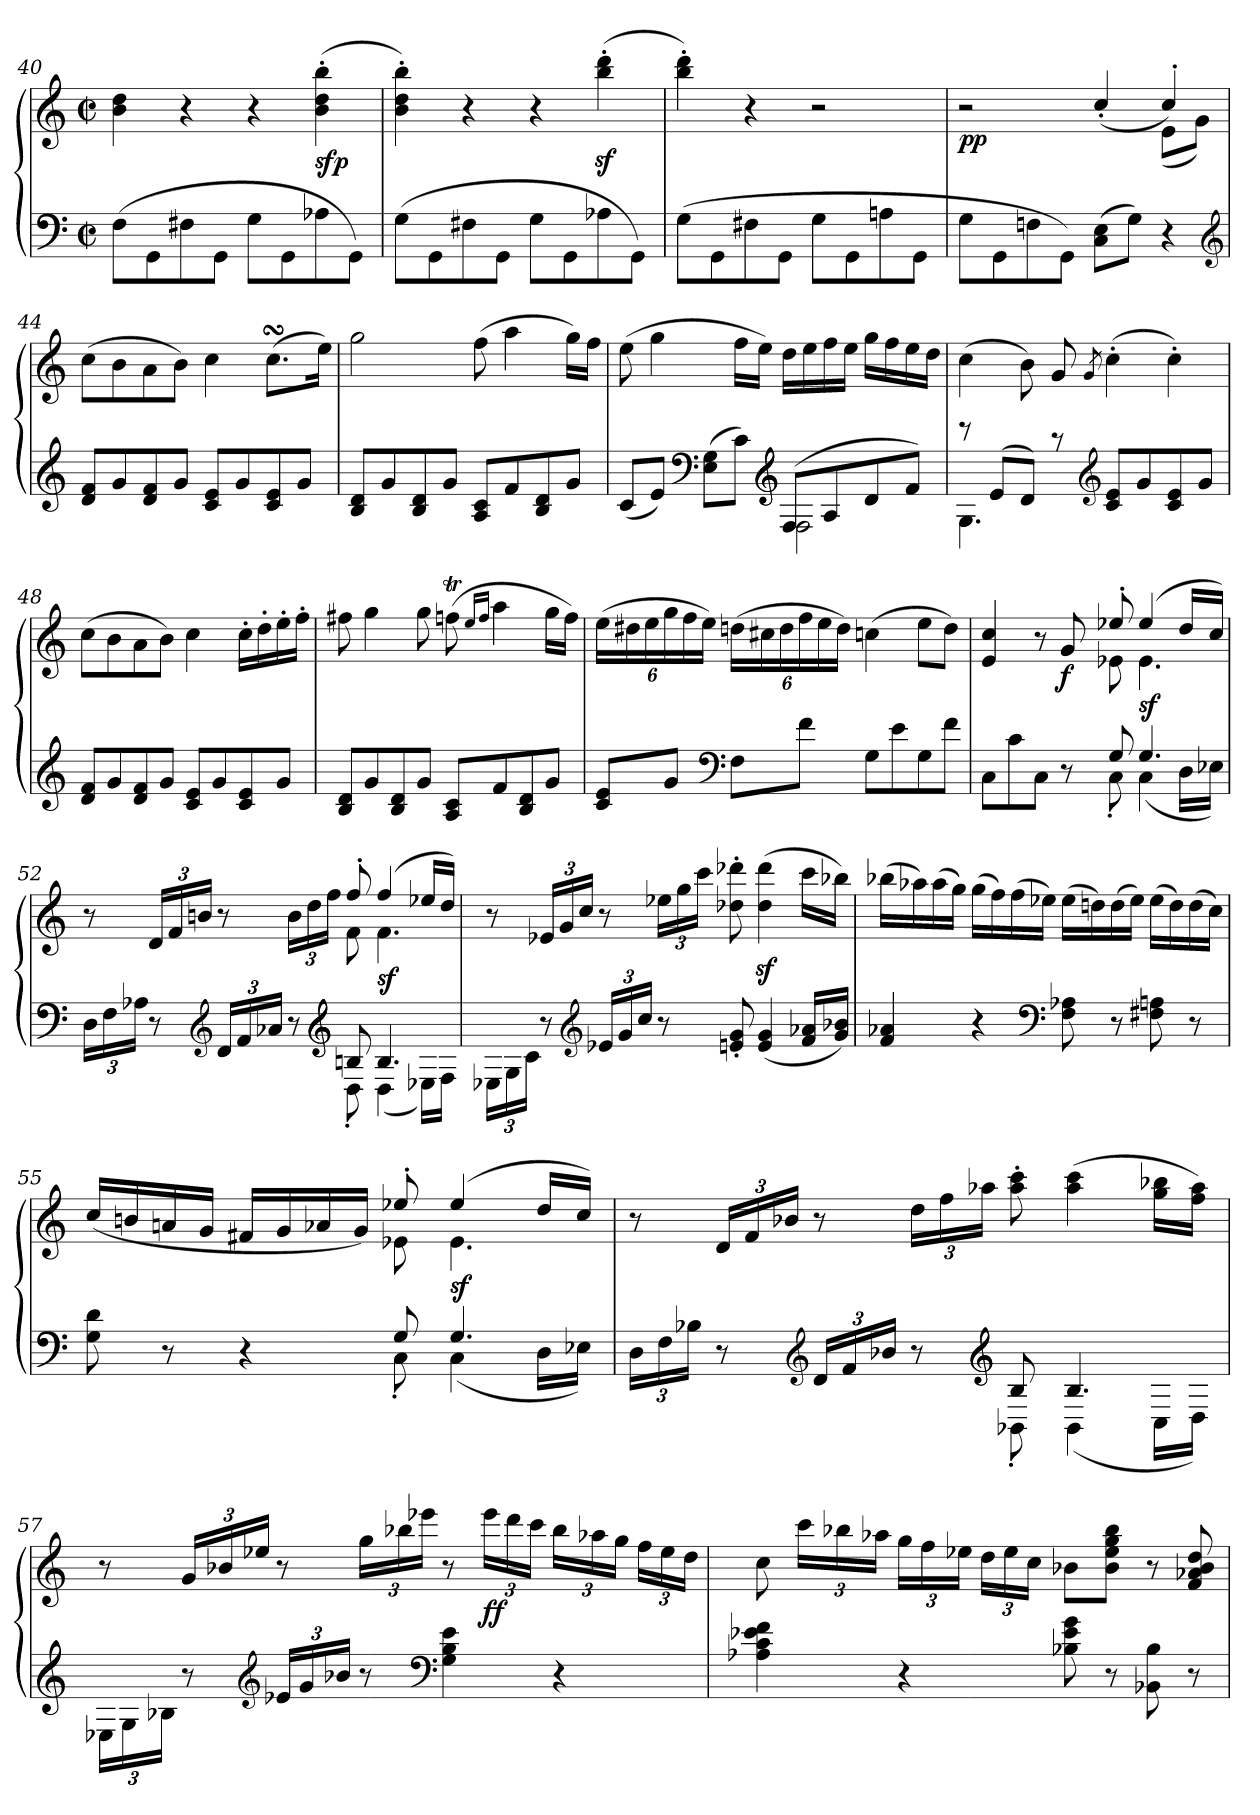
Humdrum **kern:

**kern	**kern	**dynam
*part1	*part1	*part1
*staff2	*staff1	*staff1/2
*clefF4	*clefG2	*
*M2/2	*M2/2	*
*met(c|)	*met(c|)	*
=40	=40	=40
(>8F\L	4b\ 4dd\	.
8GG\	.	.
8F#X\	4r	.
8GG\J	.	.
8G\L	4r	.
8GG\	.	.
!	!	!LO:DY:b
8A-X\	(4b'\ 4dd'\ 4bb'\	sfp
8GG\J)	.	.
=41	=41	=41
(>8G\L	4b'\ 4dd'\ 4bb'\)	.
8GG\	.	.
8F#X\	4r	.
8GG\J	.	.
8G\L	4r	.
8GG\	.	.
8A-X\	(4bbz<'\ 4dddz<'\	.
8GG\J)	.	.
=42	=42	=42
!	!	!LO:DY:b
(>8G\L	4bb'\ 4ddd'\)	decresc.
8GG\	.	.
8F#X\	4r	.
8GG\J	.	.
8G\L	2r	.
8GG\	.	.
8An\	.	.
8GG\J	.	.
=43	=43	=43
*	*^	*
!	!	!	!LO:DY:b
8G\L	2r	2ryy	pp
8GG\	.	.	.
8Fn\	.	.	.
8GG\J)	.	.	.
(>8C\ 8E\L	(>4cc'>/	4ryy	.
8G\J)	.	.	.
4r	4cc'>/)	(<8e\L	.
.	.	8g\J)	.
*	*v	*v	*
*clefG2	*	*
!!LO:LB:g=z
=44	=44	=44
8d/ 8f/L	(>8cc\L	.
8g/	8b\	.
8d/ 8f/	8a\	.
8g/J	8b\J)	.
8c/ 8e/L	4cc\	.
8g/	.	.
8c/ 8e/	(>8.ccsSSs\L	.
8g/J	.	.
.	16ee\Jk)	.
=45	=45	=45
8B/ 8d/L	2gg\	.
8g/	.	.
8B/ 8d/	.	.
8g/J	.	.
8A/ 8c/L	(>8ff\	.
8f/	4aa\	.
8B/ 8d/	.	.
8g/J	16gg\LL)	.
.	16ff\JJ	.
=46	=46	=46
*^	*	*
(>8c/L	2ryy	(>8ee\	.
8e/J)	.	4gg\	.
*clefF4	*	*	*
(>8E\ 8G\L	.	.	.
8c\J)	.	16ff\LL	.
.	.	16ee\JJ)	.
*clefG2	*	*	*
(<8F/L	2F\	16dd\LL	.
.	.	16ee\	.
8A/	.	16ff\	.
.	.	16ee\JJ	.
8d/	.	16gg\LL	.
.	.	16ff\	.
8f/J)	.	16ee\	.
.	.	16dd\JJ	.
=47	=47	=47	=47
8rccc	4.G\	(>4cc\	.
(>8e/L	.	.	.
8d/J)	.	8b\)	.
8raa	2ryy	8g/	.
*clefG2	*	*	*
.	.	8qg/	.
8c/ 8e/L	.	(>4cc'\	.
8g/	.	.	.
8c/ 8e/	.	4cc'\)	.
8g/J	8ryy	.	.
*v	*v	*	*
!!LO:LB:g=z
=48	=48	=48
8d/ 8f/L	(>8cc\L	.
8g/	8b\	.
8d/ 8f/	8a\	.
8g/J	8b\J)	.
8c/ 8e/L	4cc\	.
8g/	.	.
8c/ 8e/	16cc'\LL	.
.	16dd'\	.
8g/J	16ee'\	.
.	16ff'\JJ	.
=49	=49	=49
8B/ 8d/L	8ff#X\	.
8g/	4gg\	.
8B/ 8d/	.	.
8g/J	8gg\	.
8A/ 8c/L	(>8ffnT\	.
.	16qee/LL	.
.	16qff/JJ	.
8f/	4aa\	.
8B/ 8d/	.	.
8g/J	16gg\LL	.
.	16ff\JJ)	.
=50	=50	=50
*	*Xbrackettup	*
8c/ 8e/L	(>24ee\LL	.
.	24dd#X\	.
.	24ee\	.
8g/J	24gg\	.
.	24ff\	.
.	24ee\JJ)	.
*clefF4	*	*
8F\L	(>24ddn\LL	.
.	24cc#X\	.
.	24dd\	.
8f\J	24ff\	.
.	24ee\	.
.	24dd\JJ)	.
8G\L	(>4ccn\	.
8e\	.	.
8G\	8ee\L	.
8f\J	8dd\J)	.
=51	=51	=51
8C\L	4e/ 4cc/	.
8c\	.	.
8C\J	8r	.
!	!	!LO:DY:b
8r	8g/	f
=51-	=51-	=51-
*^	*^	*
8G/	8C'<\	8ee-'>/	8e-\	.
!	!	!	!	!LO:DY:b
4.G/	(<4C\	(>4ee-/	4.e-\	sf
.	16D\LL	16dd/LL	.	.
.	16E-\JJ)	16cc/JJ)	.	.
!!LO:PB:g=z	!!
=52	=52	=52	=52	=52
*Xbrackettup	*	*	*	*
24D\LL	2ryy	8r	2ryy	.
24F\	.	.	.	.
24A-\JJ	.	.	.	.
8r	.	24d/LL	.	.
.	.	24f/	.	.
.	.	24bn/JJ	.	.
*clefG2	*	*	*	*
24d/LL	.	8r	.	.
24f/	.	.	.	.
24a-/JJ	.	.	.	.
8r	.	24b\LL	.	.
.	.	24dd\	.	.
.	.	24ff\JJ	.	.
*clefG2	*	*	*	*
8Bn/	8D'<\	8ff'>/	8f\	.
!	!	!	!	!LO:DY:b
4.B/	(<4D\	(>4ff/	4.f\	sf
.	16E-\LL)	16ee-/LL	.	.
.	16F\JJ	16dd/JJ)	.	.
*v	*v	*	*	*
*	*v	*v	*
=53	=53	=53
24E-\LL	8r	.
24G\	.	.
24c\JJ	.	.
8r	24e-/LL	.
.	24g/	.
.	24cc/JJ	.
*clefG2	*	*
24e-/LL	8r	.
24g/	.	.
24cc/JJ	.	.
8r	24ee-\LL	.
.	24gg\	.
.	24ccc\JJ	.
8en'</ 8g'</	8dd-X'>\ 8ddd-X'>\	.
(<4e/ 4g/	(>4dd-z<\ 4ddd-z<\	.
16f/ 16a-/LL	16ccc\LL	.
16g/ 16b-/JJ)	16bb-\JJ)	.
=54	=54	=54
4f/ 4a-/	(>16bb-\LL	.
.	16aa-\)	.
.	(>16aa-\	.
.	16gg\JJ)	.
4r	(>16gg\LL	.
.	16ff\)	.
.	(>16ff\	.
.	16ee-\JJ)	.
*clefF4	*	*
8F\ 8A-\	(>16ee-\LL	.
.	16ddn\)	.
8r	(16dd\	.
.	16ee-\JJ)	.
8F#X\ 8An\	(>16ee-\LL	.
.	16dd\)	.
8r	(>16dd\	.
.	16cc\JJ)	.
!!LO:LB:g=z
=55	=55	=55
*^	*^	*
8G\ 8d\	2ryy	(<16cc/LL	2ryy	.
.	.	16bn/	.	.
8r	.	16an/	.	.
.	.	16g/JJ	.	.
4r	.	16f#X/LL	.	.
.	.	16g/	.	.
.	.	16a-X/	.	.
.	.	16g/JJ)	.	.
8G/	8C'<\	8ee-'>/	8e-\	.
!	!	!	!	!LO:DY:b
4.G/	(<4C\	(>4ee-/	4.e-\	sf
.	16D\LL	16dd/LL	.	.
.	16E-\JJ)	16cc/JJ)	.	.
*	*	*v	*v	*
=56	=56	=56	=56
24D\LL	2ryy	8r	.
24F\	.	.	.
24B-\JJ	.	.	.
8r	.	24d/LL	.
.	.	24f/	.
.	.	24b-/JJ	.
*clefG2	*	*	*
24d/LL	.	8r	.
24f/	.	.	.
24b-/JJ	.	.	.
8r	.	24dd\LL	.
.	.	24ff\	.
.	.	24aa-\JJ	.
*clefG2	*	*	*
8B-/	8BB-'<\	8aa-'>\ 8ccc'>\	.
4.B-/	(<4BB-\	(>4aa-\ 4ccc\	.
.	16C\LL	16gg\ 16bb-\LL	.
.	16D\JJ)	16ff\ 16aa-\JJ)	.
*v	*v	*	*
=57	=57	=57
24E-\LL	8r	.
24G\	.	.
24B-\JJ	.	.
8r	24g/LL	.
.	24b-/	.
.	24ee-/JJ	.
*clefG2	*	*
24e-/LL	8r	.
24g/	.	.
24b-/JJ	.	.
8r	24gg\LL	.
.	24bb-\	.
.	24eee-\JJ	.
*clefF4	*	*
4G\ 4B-\ 4e-\	8r	.
!	!	!LO:DY:b
.	24eee-\LL	ff
.	24ddd\	.
.	24ccc\JJ	.
4r	24bb-\LL	.
.	24aa-\	.
.	24gg\JJ	.
.	24ff\LL	.
.	24ee-\	.
.	24dd\JJ	.
!!LO:LB:g=z
=58	=58	=58
4A-\ 4c\ 4e-\ 4f\	8cc\	.
.	24ccc\LL	.
.	24bb-\	.
.	24aa-\JJ	.
4r	24gg\LL	.
.	24ff\	.
.	24ee-\JJ	.
.	24dd\LL	.
.	24ee-\	.
.	24cc\JJ	.
8B-\ 8e-\ 8g\	8b-\L	.
8r	8b-\ 8ee-\ 8gg\ 8bb-\J	.
8BB-\ 8B-\	8r	.
8r	8f/ 8a-/ 8b-/ 8dd/	.
=	=	=
*-	*-	*-
